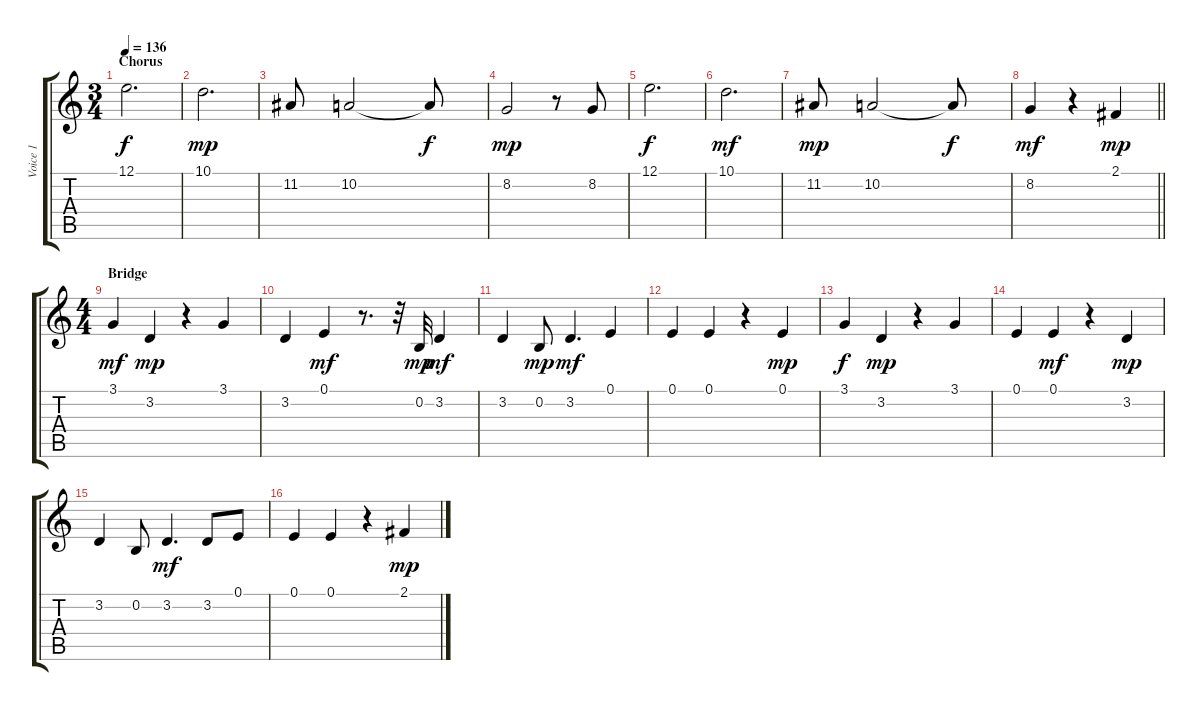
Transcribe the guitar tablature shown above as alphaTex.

\track ("Voice 1" "Voice 1") {instrument lead2sawtooth}
\staff {score tabs}
\tuning (E4 B3 G3 D3 A2 E2) {hide}
\ts (3 4)
\section ("" "Chorus")
\tempo 136
\clef g2
\ks c
12.1.2{d dy f} |
10.1.2{d dy mp} |
11.2.8 10.2.2 10.2{t}.8{dy f} |
8.2.2{dy mp} r.8 8.2.8 |
12.1.2{d dy f} |
10.1.2{d dy mf} |
11.2.8{dy mp} 10.2.2 10.2{t}.8{dy f} |
\barLineRight lightlight
8.2.4{dy mf} r.4 2.1.4{dy mp} |
\ts (4 4)
\section ("" "Bridge")
3.1.4{dy mf} 3.2.4{dy mp} r.4 3.1.4 |
3.2.4 0.1.4{dy mf} r.8{d} r.32 0.2.32{dy mp} 3.2.4{dy mf} |
3.2.4 0.2.8{dy mp} 3.2.4{d dy mf} 0.1.4 |
0.1.4 0.1.4 r.4 0.1.4{dy mp} |
3.1.4{dy f} 3.2.4{dy mp} r.4 3.1.4 |
0.1.4 0.1.4{dy mf} r.4 3.2.4{dy mp} |
3.2.4 0.2.8 3.2.4{d dy mf} 3.2.8 0.1.8 |
0.1.4 0.1.4 r.4 2.1.4{dy mp}
